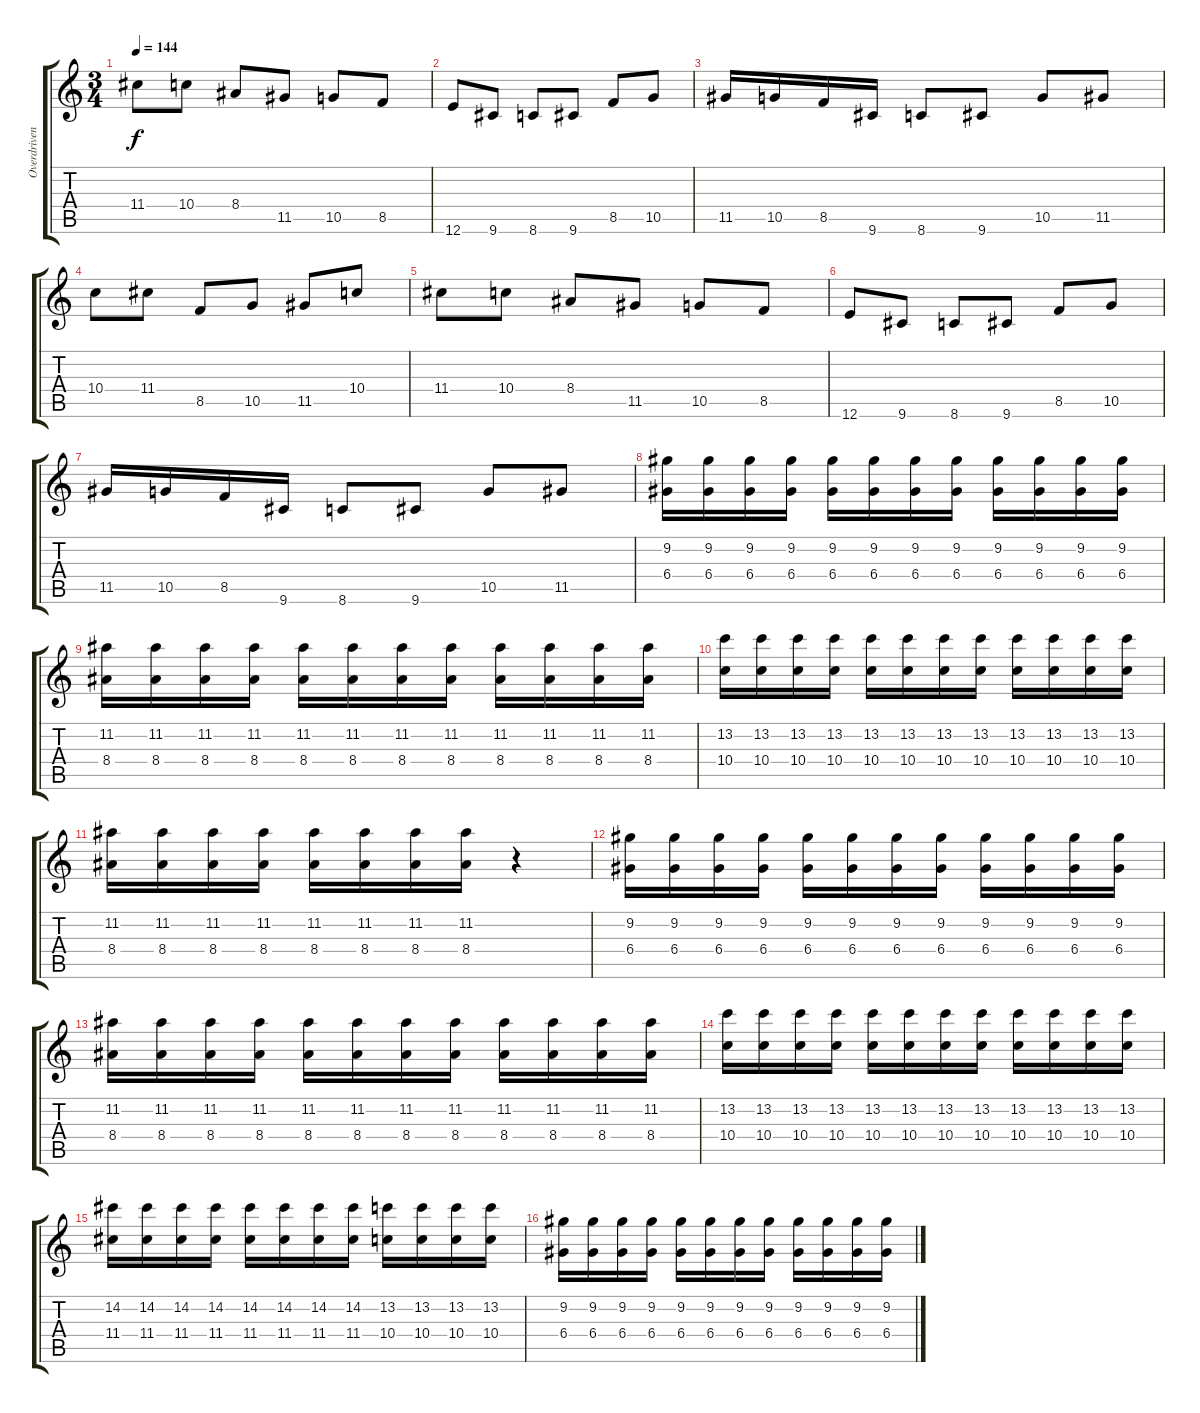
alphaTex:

\track ("Overdriven Guitar" "Overdriven") {instrument overdrivenguitar}
\staff {score tabs}
\tuning (E4 B3 G3 D3 A2 E2) {hide}
\ts (3 4)
\tempo 144
\clef g2
\ks c
11.4.8{dy f} 10.4.8 8.4.8 11.5.8 10.5.8 8.5.8 |
12.6.8 9.6.8 8.6.8 9.6.8 8.5.8 10.5.8 |
11.5.16 10.5.16 8.5.16 9.6.16 8.6.8 9.6.8 10.5.8 11.5.8 |
10.4.8 11.4.8 8.5.8 10.5.8 11.5.8 10.4.8 |
11.4.8 10.4.8 8.4.8 11.5.8 10.5.8 8.5.8 |
12.6.8 9.6.8 8.6.8 9.6.8 8.5.8 10.5.8 |
11.5.16 10.5.16 8.5.16 9.6.16 8.6.8 9.6.8 10.5.8 11.5.8 |
(9.2 6.4).16 (9.2 6.4).16 (9.2 6.4).16 (9.2 6.4).16 (9.2 6.4).16 (9.2 6.4).16 (9.2 6.4).16 (9.2 6.4).16 (9.2 6.4).16 (9.2 6.4).16 (9.2 6.4).16 (9.2 6.4).16 |
(11.2 8.4).16 (11.2 8.4).16 (11.2 8.4).16 (11.2 8.4).16 (11.2 8.4).16 (11.2 8.4).16 (11.2 8.4).16 (11.2 8.4).16 (11.2 8.4).16 (11.2 8.4).16 (11.2 8.4).16 (11.2 8.4).16 |
(13.2 10.4).16 (13.2 10.4).16 (13.2 10.4).16 (13.2 10.4).16 (13.2 10.4).16 (13.2 10.4).16 (13.2 10.4).16 (13.2 10.4).16 (13.2 10.4).16 (13.2 10.4).16 (13.2 10.4).16 (13.2 10.4).16 |
(11.2 8.4).16 (11.2 8.4).16 (11.2 8.4).16 (11.2 8.4).16 (11.2 8.4).16 (11.2 8.4).16 (11.2 8.4).16 (11.2 8.4).16 r.4 |
(9.2 6.4).16 (9.2 6.4).16 (9.2 6.4).16 (9.2 6.4).16 (9.2 6.4).16 (9.2 6.4).16 (9.2 6.4).16 (9.2 6.4).16 (9.2 6.4).16 (9.2 6.4).16 (9.2 6.4).16 (9.2 6.4).16 |
(11.2 8.4).16 (11.2 8.4).16 (11.2 8.4).16 (11.2 8.4).16 (11.2 8.4).16 (11.2 8.4).16 (11.2 8.4).16 (11.2 8.4).16 (11.2 8.4).16 (11.2 8.4).16 (11.2 8.4).16 (11.2 8.4).16 |
(13.2 10.4).16 (13.2 10.4).16 (13.2 10.4).16 (13.2 10.4).16 (13.2 10.4).16 (13.2 10.4).16 (13.2 10.4).16 (13.2 10.4).16 (13.2 10.4).16 (13.2 10.4).16 (13.2 10.4).16 (13.2 10.4).16 |
(14.2 11.4).16 (14.2 11.4).16 (14.2 11.4).16 (14.2 11.4).16 (14.2 11.4).16 (14.2 11.4).16 (14.2 11.4).16 (14.2 11.4).16 (13.2 10.4).16 (13.2 10.4).16 (13.2 10.4).16 (13.2 10.4).16 |
(9.2 6.4).16 (9.2 6.4).16 (9.2 6.4).16 (9.2 6.4).16 (9.2 6.4).16 (9.2 6.4).16 (9.2 6.4).16 (9.2 6.4).16 (9.2 6.4).16 (9.2 6.4).16 (9.2 6.4).16 (9.2 6.4).16
